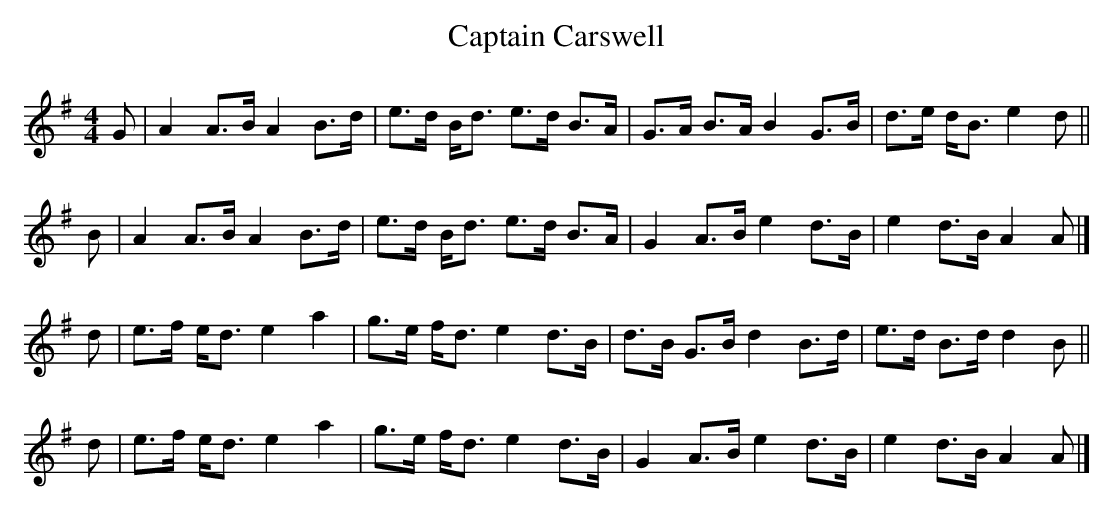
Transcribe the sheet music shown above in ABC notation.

X:1
T: Captain Carswell
M: 4/4
L: 1/8
K: Ador
G | A2  A>B A2 B>d | e>d B<d e>d B>A | G>A B>A B2 G>B | d>e d<B e2 d ||
B | A2  A>B A2 B>d | e>d B<d e>d B>A | G2  A>B e2 d>B | e2  d>B A2 A |]
d | e>f e<d e2 a2  | g>e f<d e2  d>B | d>B G>B d2 B>d | e>d B>d d2 B ||
d | e>f e<d e2 a2  | g>e f<d e2  d>B | G2  A>B e2 d>B | e2  d>B A2 A |]
